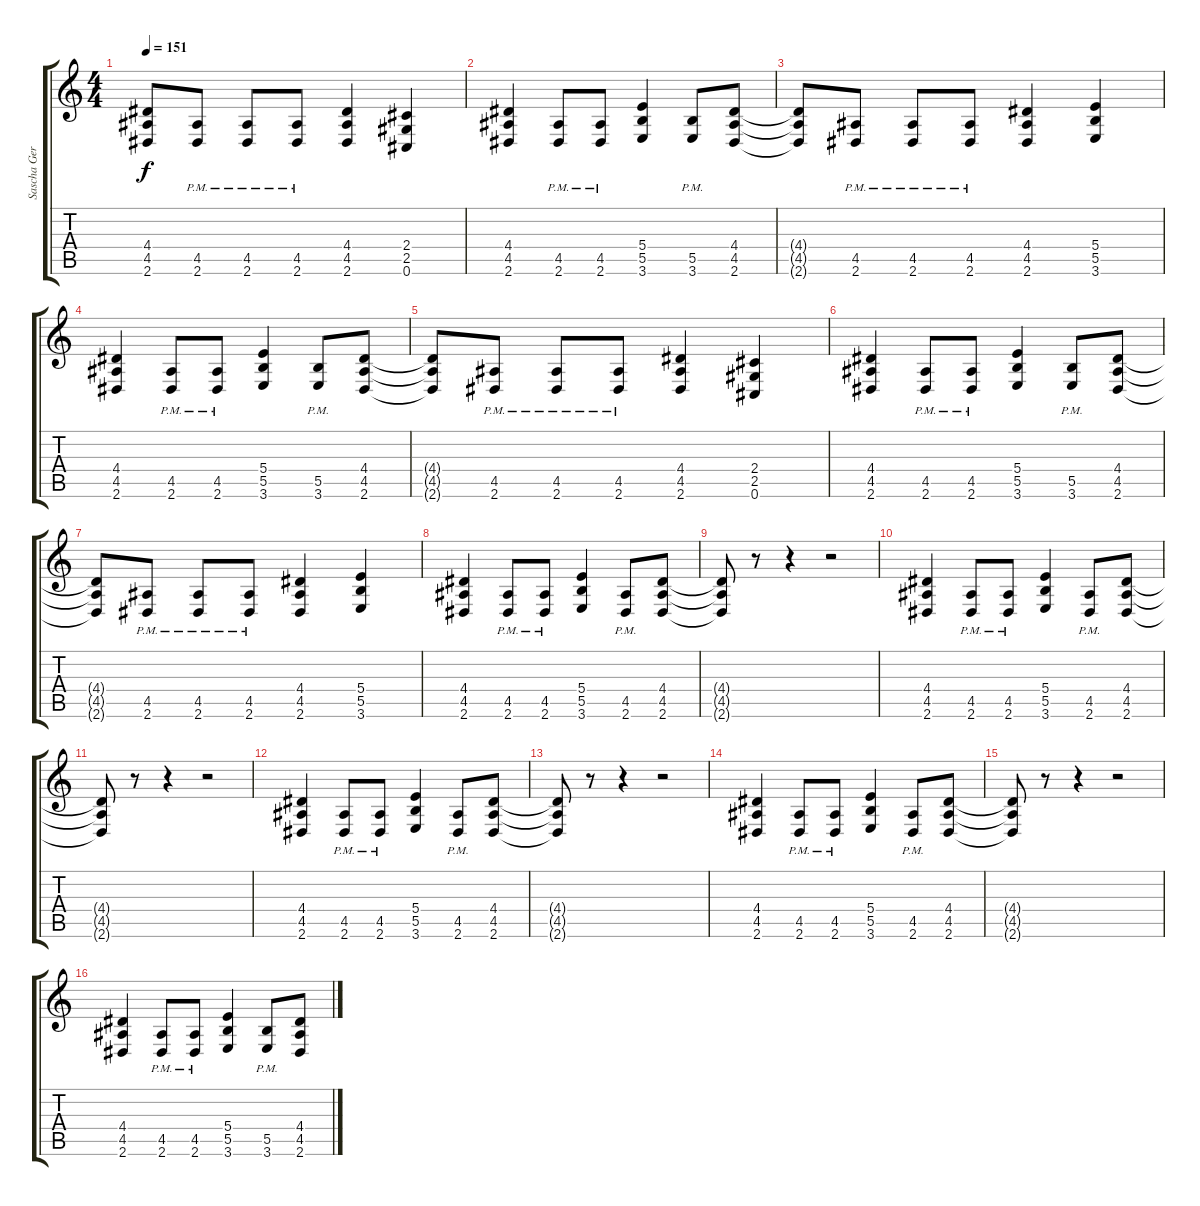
\track ("Sascha Gerbig" "Sascha Ger") {instrument overdrivenguitar}
\staff {score tabs}
\tuning (Db4 Ab3 E3 B2 Gb2 Db2) {hide}
\ts (4 4)
\tempo 151
\clef g2
\ks c
(4.4{t} 4.5{t} 2.6{t}).8{dy f} (4.5{pm} 2.6{pm}).8 (4.5{pm} 2.6{pm}).8 (4.5{pm} 2.6{pm}).8 (4.4 4.5 2.6).4 (2.4 2.5 0.6).4 |
(4.4 4.5 2.6).4 (4.5{pm} 2.6{pm}).8 (4.5{pm} 2.6{pm}).8 (5.4 5.5 3.6).4 (5.5{pm} 3.6{pm}).8 (4.4 4.5 2.6).8 |
(4.4{t} 4.5{t} 2.6{t}).8 (4.5{pm} 2.6{pm}).8 (4.5{pm} 2.6{pm}).8 (4.5{pm} 2.6{pm}).8 (4.4 4.5 2.6).4 (5.4 5.5 3.6).4 |
(4.4 4.5 2.6).4 (4.5{pm} 2.6{pm}).8 (4.5{pm} 2.6{pm}).8 (5.4 5.5 3.6).4 (5.5{pm} 3.6{pm}).8 (4.4 4.5 2.6).8 |
(4.4{t} 4.5{t} 2.6{t}).8 (4.5{pm} 2.6{pm}).8 (4.5{pm} 2.6{pm}).8 (4.5{pm} 2.6{pm}).8 (4.4 4.5 2.6).4 (2.4 2.5 0.6).4 |
(4.4 4.5 2.6).4 (4.5{pm} 2.6{pm}).8 (4.5{pm} 2.6{pm}).8 (5.4 5.5 3.6).4 (5.5{pm} 3.6{pm}).8 (4.4 4.5 2.6).8 |
(4.4{t} 4.5{t} 2.6{t}).8 (4.5{pm} 2.6{pm}).8 (4.5{pm} 2.6{pm}).8 (4.5{pm} 2.6{pm}).8 (4.4 4.5 2.6).4 (5.4 5.5 3.6).4 |
(4.4 4.5 2.6).4 (4.5{pm} 2.6{pm}).8 (4.5{pm} 2.6{pm}).8 (5.4 5.5 3.6).4 (4.5{pm} 2.6{pm}).8 (4.4 4.5 2.6).8 |
(4.4{t} 4.5{t} 2.6{t}).8 r.8 r.4 r.2 |
(4.4 4.5 2.6).4 (4.5{pm} 2.6{pm}).8 (4.5{pm} 2.6{pm}).8 (5.4 5.5 3.6).4 (4.5{pm} 2.6{pm}).8 (4.4 4.5 2.6).8 |
(4.4{t} 4.5{t} 2.6{t}).8 r.8 r.4 r.2 |
(4.4 4.5 2.6).4 (4.5{pm} 2.6{pm}).8 (4.5{pm} 2.6{pm}).8 (5.4 5.5 3.6).4 (4.5{pm} 2.6{pm}).8 (4.4 4.5 2.6).8 |
(4.4{t} 4.5{t} 2.6{t}).8 r.8 r.4 r.2 |
(4.4 4.5 2.6).4 (4.5{pm} 2.6{pm}).8 (4.5{pm} 2.6{pm}).8 (5.4 5.5 3.6).4 (4.5{pm} 2.6{pm}).8 (4.4 4.5 2.6).8 |
(4.4{t} 4.5{t} 2.6{t}).8 r.8 r.4 r.2 |
(4.4 4.5 2.6).4 (4.5{pm} 2.6{pm}).8 (4.5{pm} 2.6{pm}).8 (5.4 5.5 3.6).4 (5.5{pm} 3.6{pm}).8 (4.4 4.5 2.6).8
